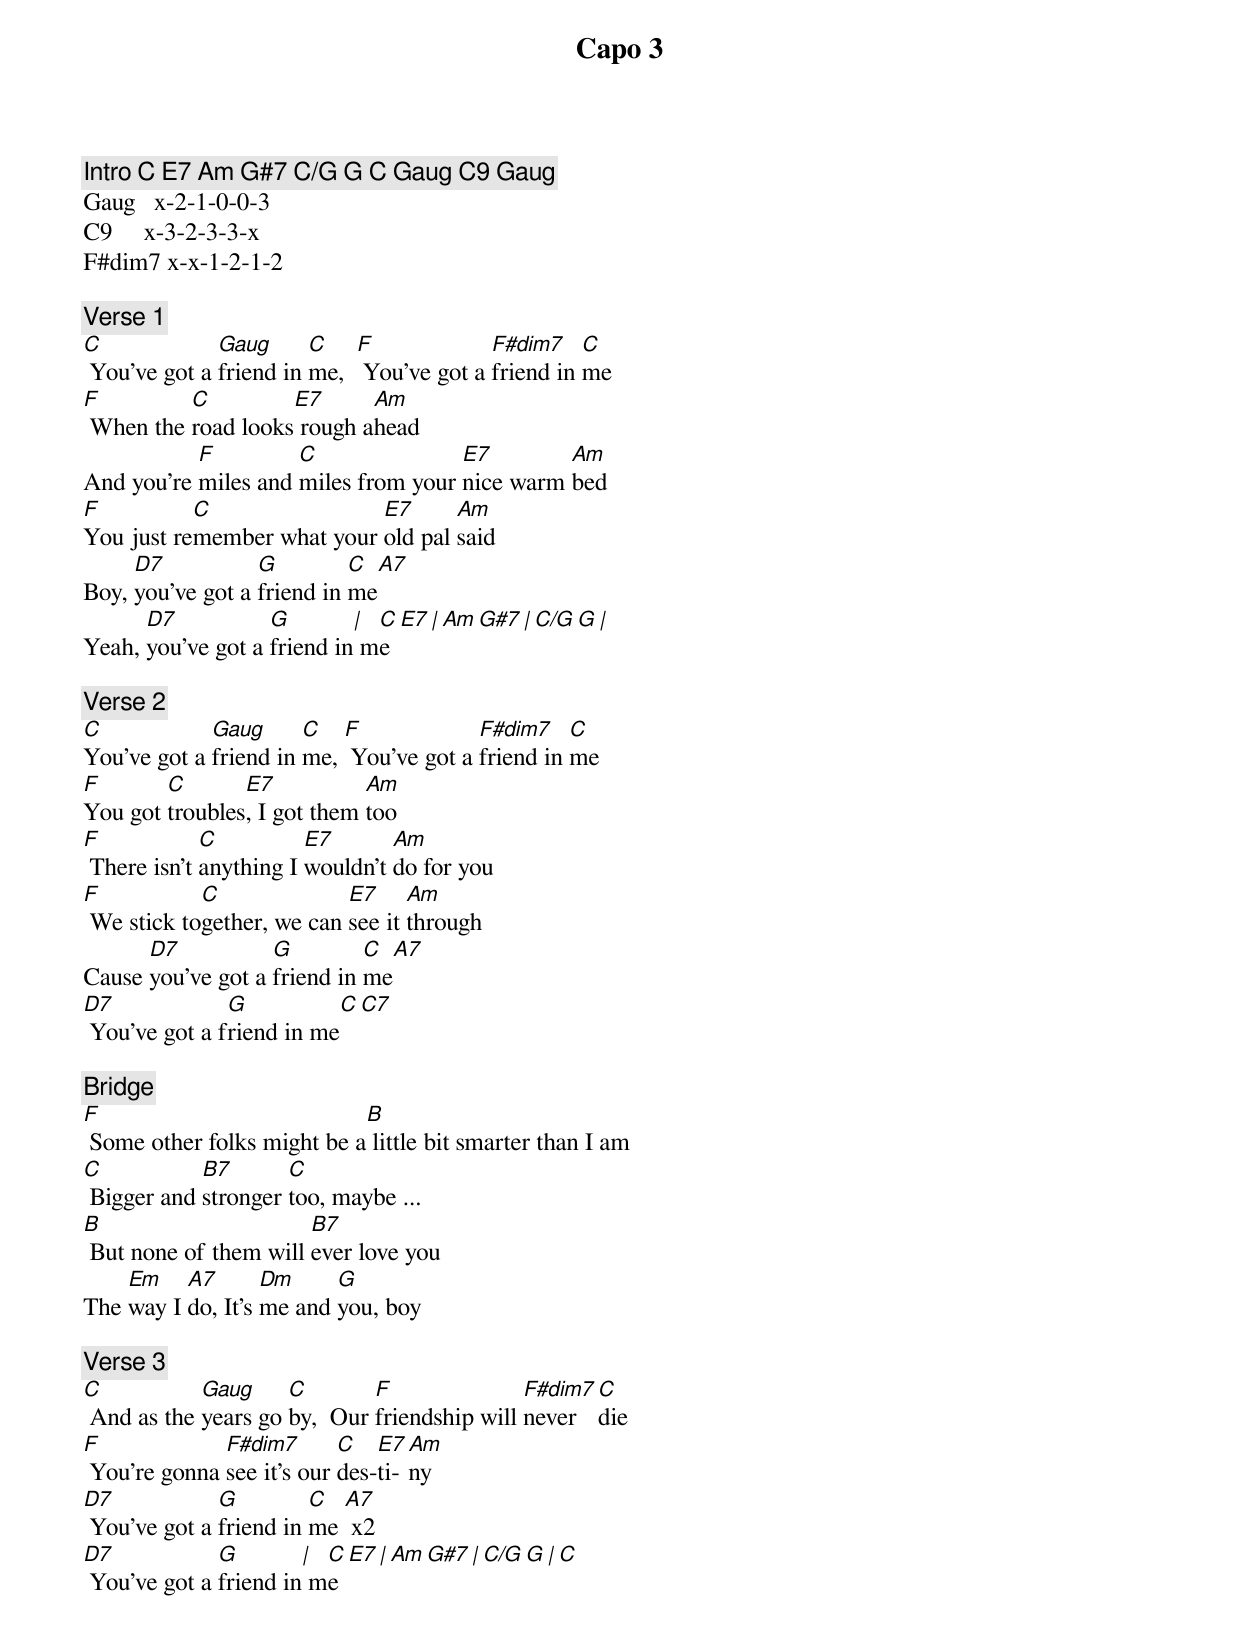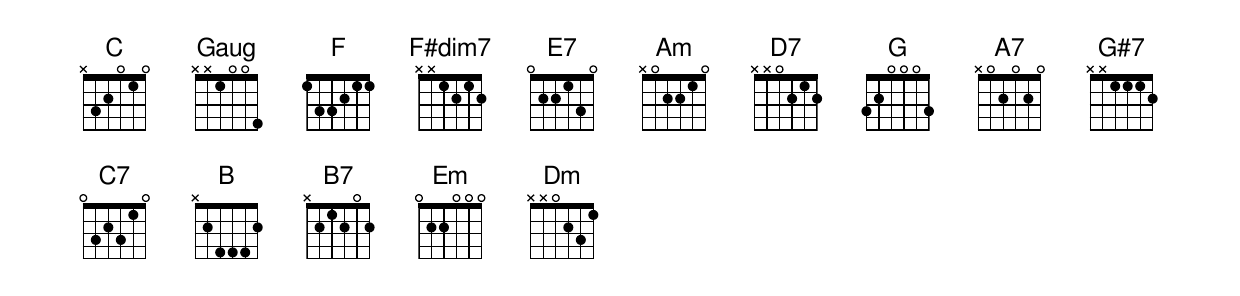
Capo 3

[Intro] C E7 Am G#7 C/G G C Gaug C9 Gaug
Gaug   x-2-1-0-0-3
C9     x-3-2-3-3-x
F#dim7 x-x-1-2-1-2

[Verse 1]
C             Gaug      C    F             F#dim7    C
 You've got a friend in me,   You've got a friend in me
F         C         E7      Am
 When the road looks rough ahead
           F         C               E7        Am
And you're miles and miles from your nice warm bed
F          C                E7      Am
You just remember what your old pal said
     D7           G         C    A7
Boy, you've got a friend in me
      D7           G        | C E7 | Am G#7 | C/G G |
Yeah, you've got a friend in me

[Verse 2]
C            Gaug      C   F             F#dim7    C
You've got a friend in me,  You've got a friend in me
F       C       E7           Am
You got troubles, I got them too
F            C          E7       Am
 There isn't anything I wouldn't do for you
F           C              E7     Am
 We stick together, we can see it through
      D7           G         C    A7
Cause you've got a friend in me
D7             G          C C7
 You've got a friend in me

[Bridge]
F                           B
 Some other folks might be a little bit smarter than I am
C           B7       C
 Bigger and stronger too, maybe ...
B                      B7
 But none of them will ever love you
    Em    A7       Dm     G
The way I do, It's me and you, boy

[Verse 3]
C           Gaug     C        F               F#dim7 C
 And as the years go by,  Our friendship will never  die
F             F#dim7       C   E7 Am
 You're gonna see it's our des-ti-ny
D7            G         C  A7
 You've got a friend in me  x2
D7            G        | C E7 | Am G#7 | C/G G | C
 You've got a friend in me
